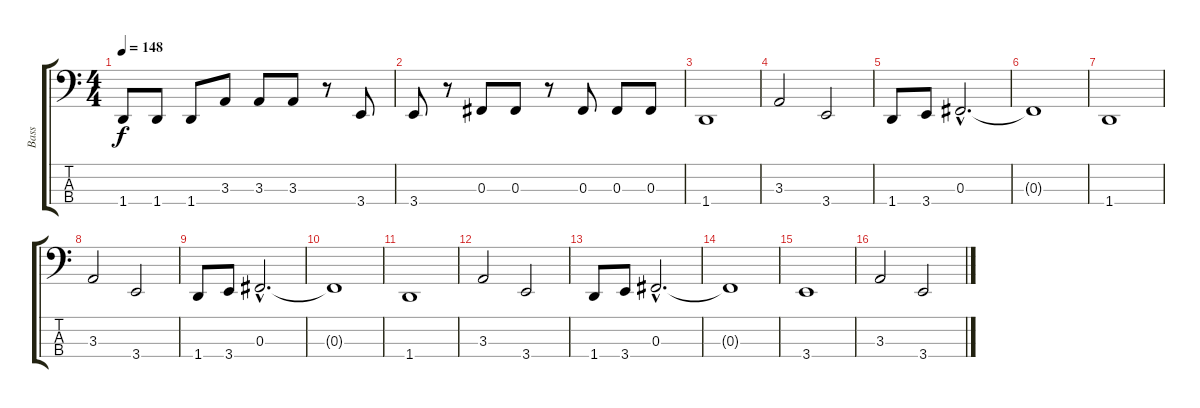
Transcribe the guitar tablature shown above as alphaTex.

\track ("Bass" "Bass") {instrument electricbassfinger}
\staff {score tabs}
\tuning (E2 B1 Gb1 Db1) {hide}
\ts (4 4)
\tempo 148
\clef f4
\ks c
1.4.8{dy f} 1.4.8 1.4.8 3.3.8 3.3.8 3.3.8 r.8 3.4.8 |
3.4.8 r.8 0.3.8 0.3.8 r.8 0.3.8 0.3.8 0.3.8 |
1.4.1 |
3.3.2 3.4.2 |
1.4.8 3.4.8 0.3{hac}.2{d} |
0.3{t}.1 |
1.4.1 |
3.3.2 3.4.2 |
1.4.8 3.4.8 0.3{hac}.2{d} |
0.3{t}.1 |
1.4.1 |
3.3.2 3.4.2 |
1.4.8 3.4.8 0.3{hac}.2{d} |
0.3{t}.1 |
3.4.1 |
3.3.2 3.4.2
